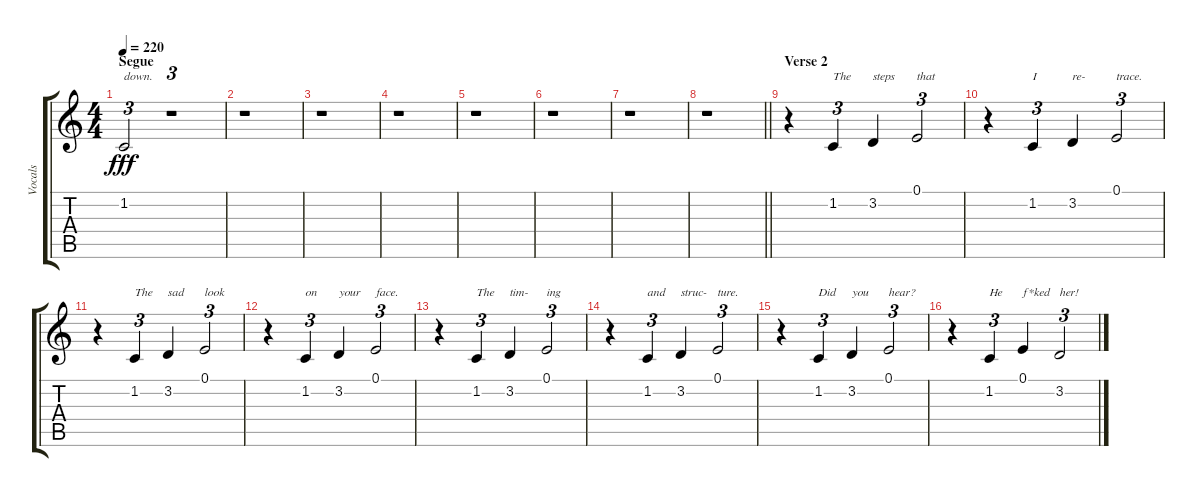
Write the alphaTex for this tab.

\track ("Vocals" "Vocals") {instrument lead2sawtooth}
\staff {score tabs}
\tuning (E4 B3 G3 D3 A2 E2) {hide}
\ts (4 4)
\section ("" "Segue")
\tempo 220
\clef g2
\ks c
1.2.2{tu (3 2) txt "down." dy fff} r.1{tu (3 2)} |
r.1 |
r.1 |
r.1 |
r.1 |
r.1 |
r.1 |
\barLineRight lightlight
r.1 |
\section ("" "Verse 2")
r.4{volume 16} 1.2.4{tu (3 2) txt "The"} 3.2.4{txt "steps"} 0.1.2{tu (3 2) txt "that"} |
r.4 1.2.4{tu (3 2) txt "I"} 3.2.4{txt "re-"} 0.1.2{tu (3 2) txt "trace."} |
r.4 1.2.4{tu (3 2) txt "The"} 3.2.4{txt "sad"} 0.1.2{tu (3 2) txt "look"} |
r.4 1.2.4{tu (3 2) txt "on"} 3.2.4{txt "your"} 0.1.2{tu (3 2) txt "face."} |
r.4 1.2.4{tu (3 2) txt "The"} 3.2.4{txt "tim-"} 0.1.2{tu (3 2) txt "ing"} |
r.4 1.2.4{tu (3 2) txt "and"} 3.2.4{txt "struc-"} 0.1.2{tu (3 2) txt "ture."} |
r.4 1.2.4{tu (3 2) txt "Did"} 3.2.4{txt "you"} 0.1.2{tu (3 2) txt "hear?"} |
r.4 1.2.4{tu (3 2) txt "He"} 0.1.4{txt "f*ked"} 3.2.2{tu (3 2) txt "her!"}
